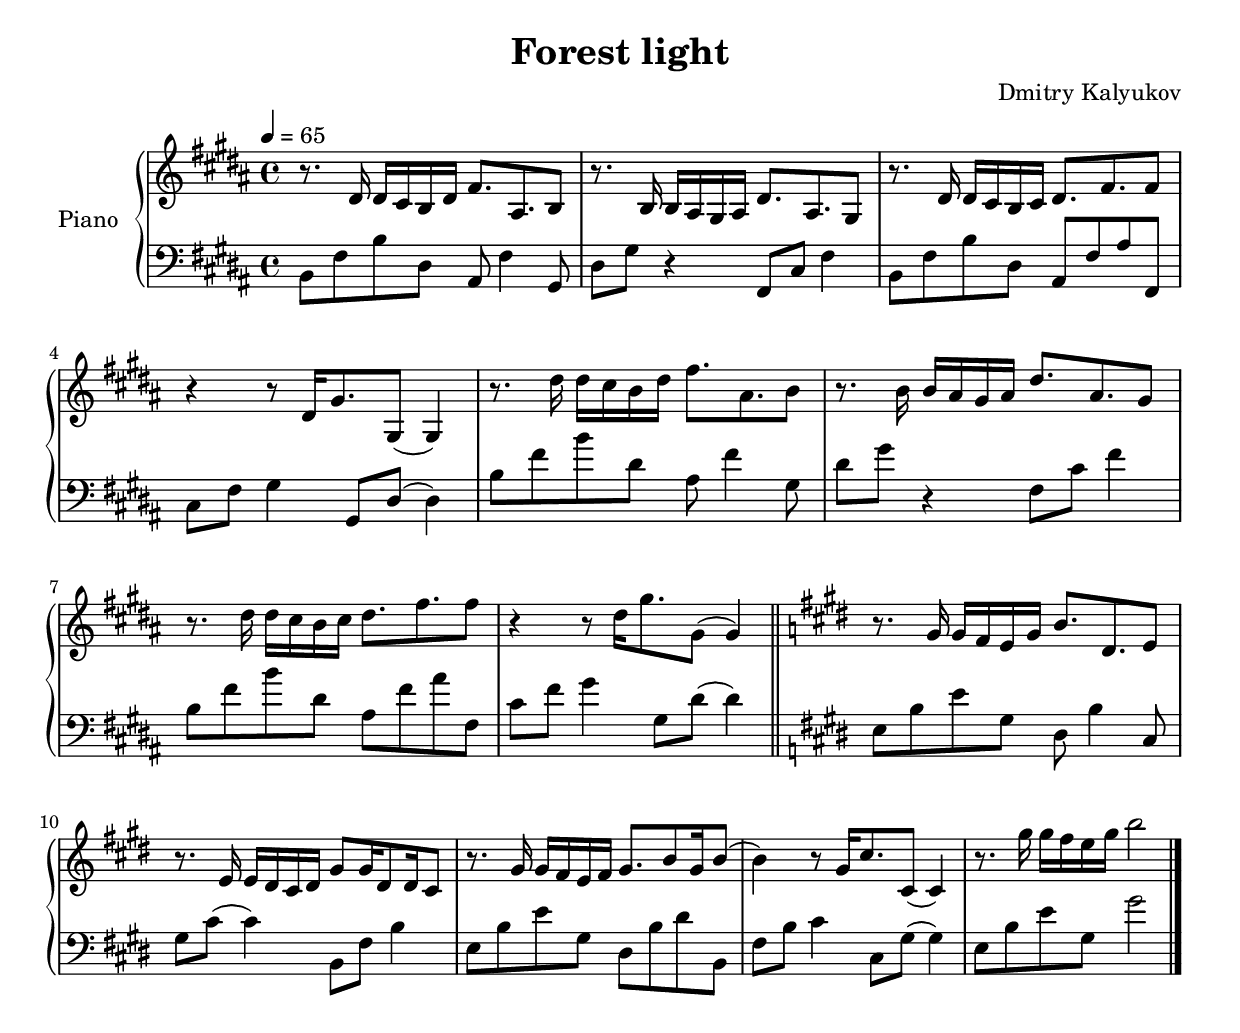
\version "2.20.0"

\header {
  title = "Forest light"
  composer = "Dmitry Kalyukov"
  mmh_composer = "Dmitry Kalyukov"
  instruments = "piano"
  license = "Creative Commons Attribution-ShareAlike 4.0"
}

\paper {
  top-margin = 1.5\cm
  bottom-margin = 2\cm
}

upperA = \relative c' {
  r8. dis16 dis cis b dis fis8. ais,8. b8
  r8. b16 b ais gis ais dis8. ais8. gis8
  r8. dis'16 dis cis b cis dis8. fis8. fis8
  r4 r8 dis16 gis8. gis,8( gis4)

  r8. dis''16 dis cis b dis fis8. ais,8. b8
  r8. b16 b ais gis ais dis8. ais8. gis8
  r8. dis'16 dis cis b cis dis8. fis8. fis8
  r4 r8 dis16 gis8. gis,8( gis4)
}

lowerA = \relative c {
  b8 fis' b dis, ais fis'4 gis,8
  dis'8 gis r4 fis,8 cis' fis4
  b,8 fis' b dis, ais fis' ais fis,8
  cis'8 fis gis4 gis,8 dis'8( dis4)

  b'8 fis' b dis, ais fis'4 gis,8
  dis'8 gis r4 fis,8 cis' fis4
  b,8 fis' b dis, ais fis' ais fis,8
  cis'8 fis gis4 gis,8 dis'8( dis4)
}

upperB = \relative c'' {
  r8. gis16 gis fis e gis  b8. dis, e8
  r8. e16 e dis cis dis  gis8 gis16 dis8 dis16 cis8
  r8. gis'16 gis fis e fis  gis8. b8 gis16 b8(
  b4) r8  gis16 cis8. cis,8( cis4)

  r8. gis''16 gis fis e gis  b2
}

lowerB = \relative c {
  e8 b' e gis,  dis b'4 cis,8
  gis'8 cis( cis4) b,8 fis' b4
  e,8 b' e gis,  dis b' dis b,8
  fis'8 b cis4 cis,8 gis'8 ( gis4)

  e8 b' e gis, gis'2
}


upper = \relative c'' {
  \clef treble
  \time 4/4
  \key gis \minor
  \tempo 4 = 65

  \upperA
  \bar "||"

  \key cis \minor
  \upperB

  \bar "|."
}

lower = \relative c {
  \clef bass
  \time 4/4
  \key gis \minor

  \lowerA

  \key cis \minor
  \lowerB
}

\score {
  \new PianoStaff <<
    \set PianoStaff.instrumentName = "Piano"
    \new Staff = "upper" \upper
    \new Staff = "lower" \lower
  >>
  \layout { }
  \midi { }
}
